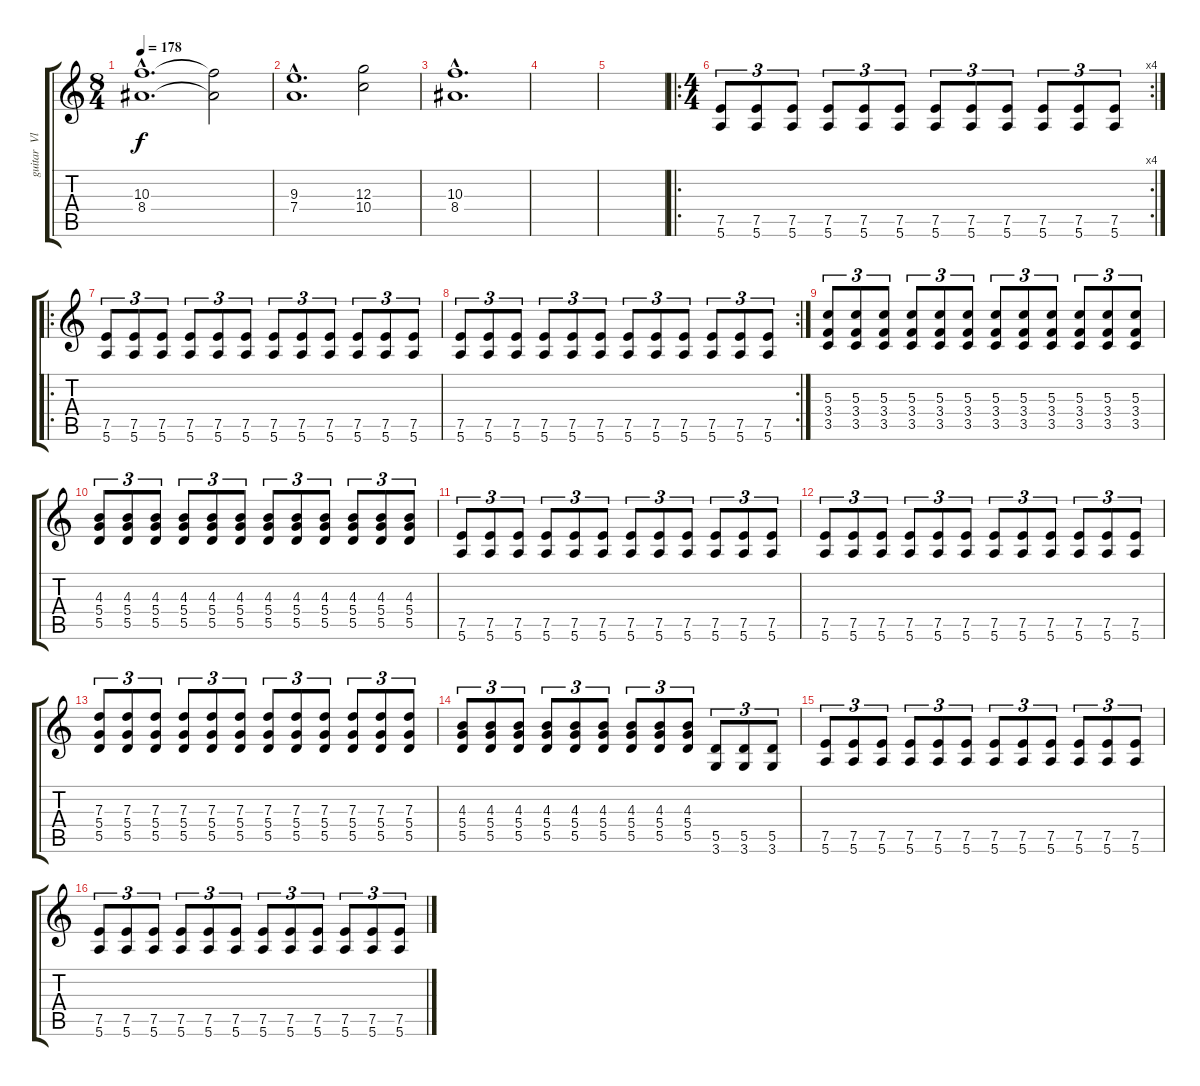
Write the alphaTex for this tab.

\track ("guitar  Vladimir Antipov" "guitar  Vl") {instrument distortionguitar}
\staff {score tabs}
\tuning (E4 B3 G3 D3 A2 E2) {hide}
\ts (8 4)
\tempo 178
\clef g2
\ks c
(10.3{hac} 8.4{hac}).1{d dy f} (10.3{t} 8.4{t}).2 |
(9.3{hac} 7.4{hac}).1{d} (12.3 10.4).2 |
(10.3{hac} 8.4{hac}).1{d} |
|
|
\ro
\rc 4
\ts (4 4)
(7.5 5.6).8{tu (3 2)} (7.5 5.6).8{tu (3 2)} (7.5 5.6).8{tu (3 2)} (7.5 5.6).8{tu (3 2)} (7.5 5.6).8{tu (3 2)} (7.5 5.6).8{tu (3 2)} (7.5 5.6).8{tu (3 2)} (7.5 5.6).8{tu (3 2)} (7.5 5.6).8{tu (3 2)} (7.5 5.6).8{tu (3 2)} (7.5 5.6).8{tu (3 2)} (7.5 5.6).8{tu (3 2)} |
\ro
(7.5 5.6).8{tu (3 2)} (7.5 5.6).8{tu (3 2)} (7.5 5.6).8{tu (3 2)} (7.5 5.6).8{tu (3 2)} (7.5 5.6).8{tu (3 2)} (7.5 5.6).8{tu (3 2)} (7.5 5.6).8{tu (3 2)} (7.5 5.6).8{tu (3 2)} (7.5 5.6).8{tu (3 2)} (7.5 5.6).8{tu (3 2)} (7.5 5.6).8{tu (3 2)} (7.5 5.6).8{tu (3 2)} |
\rc 2
(7.5 5.6).8{tu (3 2)} (7.5 5.6).8{tu (3 2)} (7.5 5.6).8{tu (3 2)} (7.5 5.6).8{tu (3 2)} (7.5 5.6).8{tu (3 2)} (7.5 5.6).8{tu (3 2)} (7.5 5.6).8{tu (3 2)} (7.5 5.6).8{tu (3 2)} (7.5 5.6).8{tu (3 2)} (7.5 5.6).8{tu (3 2)} (7.5 5.6).8{tu (3 2)} (7.5 5.6).8{tu (3 2)} |
(5.3 3.4 3.5).8{tu (3 2)} (5.3 3.4 3.5).8{tu (3 2)} (5.3 3.4 3.5).8{tu (3 2)} (5.3 3.4 3.5).8{tu (3 2)} (5.3 3.4 3.5).8{tu (3 2)} (5.3 3.4 3.5).8{tu (3 2)} (5.3 3.4 3.5).8{tu (3 2)} (5.3 3.4 3.5).8{tu (3 2)} (5.3 3.4 3.5).8{tu (3 2)} (5.3 3.4 3.5).8{tu (3 2)} (5.3 3.4 3.5).8{tu (3 2)} (5.3 3.4 3.5).8{tu (3 2)} |
(4.3 5.4 5.5).8{tu (3 2)} (4.3 5.4 5.5).8{tu (3 2)} (4.3 5.4 5.5).8{tu (3 2)} (4.3 5.4 5.5).8{tu (3 2)} (4.3 5.4 5.5).8{tu (3 2)} (4.3 5.4 5.5).8{tu (3 2)} (4.3 5.4 5.5).8{tu (3 2)} (4.3 5.4 5.5).8{tu (3 2)} (4.3 5.4 5.5).8{tu (3 2)} (4.3 5.4 5.5).8{tu (3 2)} (4.3 5.4 5.5).8{tu (3 2)} (4.3 5.4 5.5).8{tu (3 2)} |
(7.5 5.6).8{tu (3 2)} (7.5 5.6).8{tu (3 2)} (7.5 5.6).8{tu (3 2)} (7.5 5.6).8{tu (3 2)} (7.5 5.6).8{tu (3 2)} (7.5 5.6).8{tu (3 2)} (7.5 5.6).8{tu (3 2)} (7.5 5.6).8{tu (3 2)} (7.5 5.6).8{tu (3 2)} (7.5 5.6).8{tu (3 2)} (7.5 5.6).8{tu (3 2)} (7.5 5.6).8{tu (3 2)} |
(7.5 5.6).8{tu (3 2)} (7.5 5.6).8{tu (3 2)} (7.5 5.6).8{tu (3 2)} (7.5 5.6).8{tu (3 2)} (7.5 5.6).8{tu (3 2)} (7.5 5.6).8{tu (3 2)} (7.5 5.6).8{tu (3 2)} (7.5 5.6).8{tu (3 2)} (7.5 5.6).8{tu (3 2)} (7.5 5.6).8{tu (3 2)} (7.5 5.6).8{tu (3 2)} (7.5 5.6).8{tu (3 2)} |
(7.3 5.4 5.5).8{tu (3 2)} (7.3 5.4 5.5).8{tu (3 2)} (7.3 5.4 5.5).8{tu (3 2)} (7.3 5.4 5.5).8{tu (3 2)} (7.3 5.4 5.5).8{tu (3 2)} (7.3 5.4 5.5).8{tu (3 2)} (7.3 5.4 5.5).8{tu (3 2)} (7.3 5.4 5.5).8{tu (3 2)} (7.3 5.4 5.5).8{tu (3 2)} (7.3 5.4 5.5).8{tu (3 2)} (7.3 5.4 5.5).8{tu (3 2)} (7.3 5.4 5.5).8{tu (3 2)} |
(4.3 5.4 5.5).8{tu (3 2)} (4.3 5.4 5.5).8{tu (3 2)} (4.3 5.4 5.5).8{tu (3 2)} (4.3 5.4 5.5).8{tu (3 2)} (4.3 5.4 5.5).8{tu (3 2)} (4.3 5.4 5.5).8{tu (3 2)} (4.3 5.4 5.5).8{tu (3 2)} (4.3 5.4 5.5).8{tu (3 2)} (4.3 5.4 5.5).8{tu (3 2)} (5.5 3.6).8{tu (3 2)} (5.5 3.6).8{tu (3 2)} (5.5 3.6).8{tu (3 2)} |
(7.5 5.6).8{tu (3 2)} (7.5 5.6).8{tu (3 2)} (7.5 5.6).8{tu (3 2)} (7.5 5.6).8{tu (3 2)} (7.5 5.6).8{tu (3 2)} (7.5 5.6).8{tu (3 2)} (7.5 5.6).8{tu (3 2)} (7.5 5.6).8{tu (3 2)} (7.5 5.6).8{tu (3 2)} (7.5 5.6).8{tu (3 2)} (7.5 5.6).8{tu (3 2)} (7.5 5.6).8{tu (3 2)} |
(7.5 5.6).8{tu (3 2)} (7.5 5.6).8{tu (3 2)} (7.5 5.6).8{tu (3 2)} (7.5 5.6).8{tu (3 2)} (7.5 5.6).8{tu (3 2)} (7.5 5.6).8{tu (3 2)} (7.5 5.6).8{tu (3 2)} (7.5 5.6).8{tu (3 2)} (7.5 5.6).8{tu (3 2)} (7.5 5.6).8{tu (3 2)} (7.5 5.6).8{tu (3 2)} (7.5 5.6).8{tu (3 2)}
